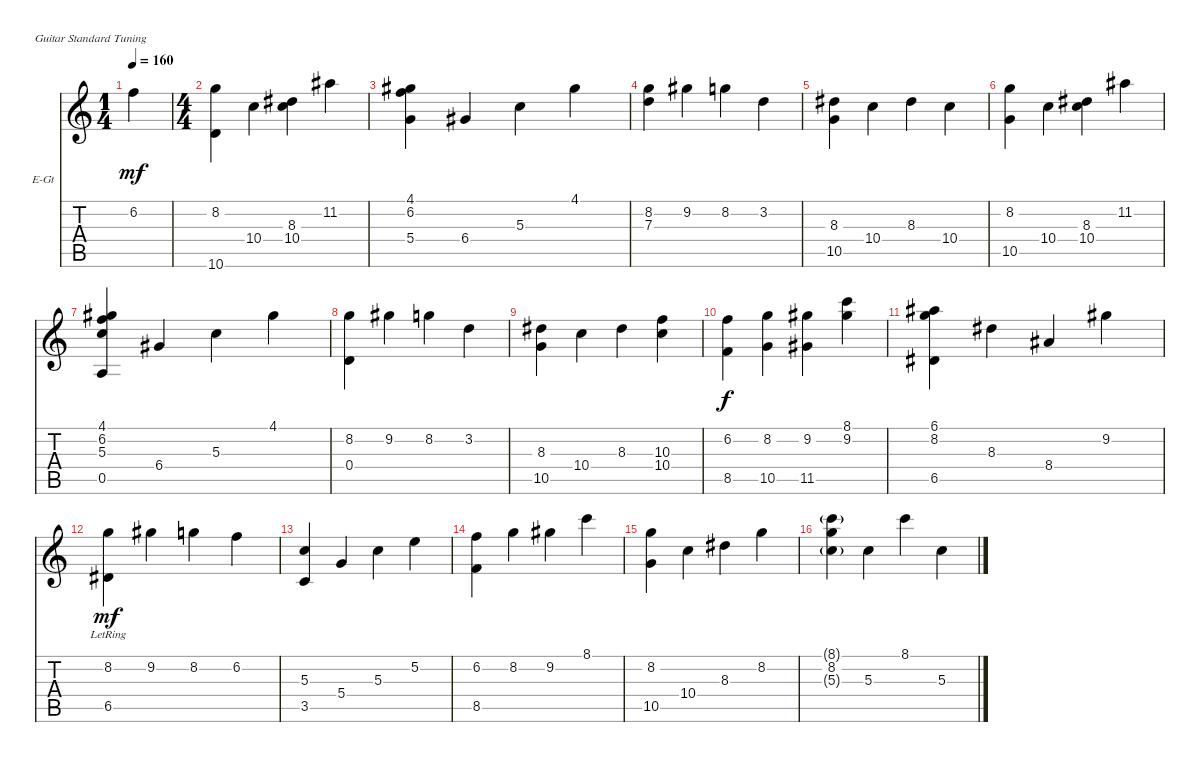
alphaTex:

\defaultSystemsLayout 4
\bracketExtendMode nobrackets
\firstSystemTrackNameOrientation horizontal
\otherSystemsTrackNameOrientation horizontal
\track ("Jazz Guitar" "E-Gt") {instrument electricguitarjazz}
\staff {score tabs}
\tuning (E4 B3 G3 D3 A2 E2)
\ts (1 4)
\tempo 160
\clef g2
\ks c
6.2.4{dy mf} |
\ts (4 4)
(8.2 10.6).4 10.4.4 (10.4 8.3).4 11.2.4 |
(4.1 6.2 5.4).4 6.4.4 5.3.4 4.1.4 |
(7.3 8.2).4 9.2.4 8.2.4 3.2.4 |
(8.3 10.5).4 10.4.4 8.3.4 10.4.4 |
(8.2 10.5).4 10.4.4 (10.4 8.3).4 11.2.4 |
(4.1 6.2 5.3 0.5).4 6.4.4 5.3.4 4.1.4 |
(8.2 0.4).4 9.2.4 8.2.4 3.2.4 |
(8.3 10.5).4 10.4.4 8.3.4 (10.4 10.3).4 |
(6.2 8.5).4{dy f} (8.2 10.5).4 (9.2 11.5).4 (8.1 9.2).4 |
(6.1 6.5 8.2).4 8.3.4 8.4.4 9.2.4 |
(8.2 6.5{lr}).4{dy mf} 9.2.4 8.2.4 6.2.4 |
(5.3 3.5).4 5.4.4 5.3.4 5.2.4 |
(6.2 8.5).4 8.2.4 9.2.4 8.1.4 |
(8.2 10.5).4 10.4.4 8.3.4 8.2.4 |
(8.1{g} 8.2 5.3{g}).4 5.3.4 8.1.4 5.3.4
